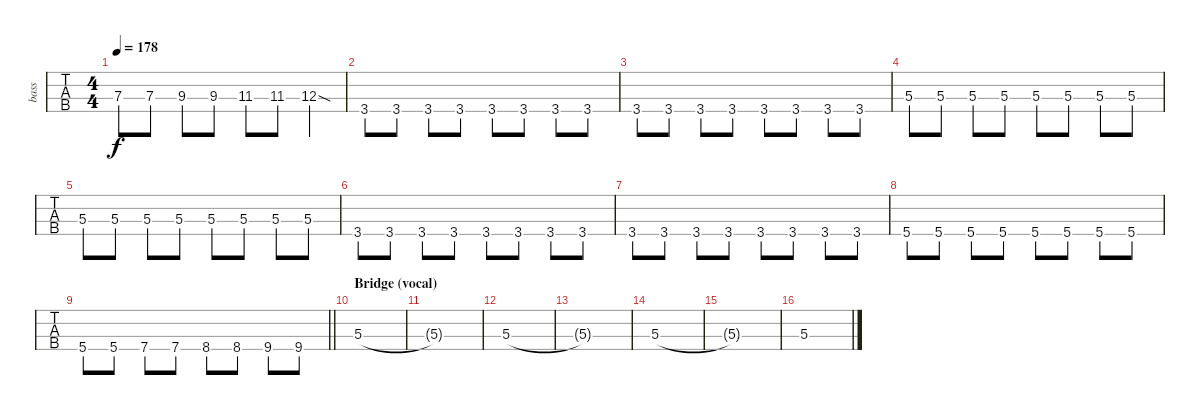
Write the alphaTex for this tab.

\track ("bass" "bass") {instrument electricbassfinger}
\staff {tabs}
\tuning (G2 D2 A1 E1) {hide}
\ts (4 4)
\tempo 178
\clef f4
\ks d
7.3.8{dy f} 7.3.8 9.3.8 9.3.8 11.3.8 11.3.8 12.3{sod}.4 |
3.4.8 3.4.8 3.4.8 3.4.8 3.4.8 3.4.8 3.4.8 3.4.8 |
3.4.8 3.4.8 3.4.8 3.4.8 3.4.8 3.4.8 3.4.8 3.4.8 |
5.3.8 5.3.8 5.3.8 5.3.8 5.3.8 5.3.8 5.3.8 5.3.8 |
5.3.8 5.3.8 5.3.8 5.3.8 5.3.8 5.3.8 5.3.8 5.3.8 |
3.4.8 3.4.8 3.4.8 3.4.8 3.4.8 3.4.8 3.4.8 3.4.8 |
3.4.8 3.4.8 3.4.8 3.4.8 3.4.8 3.4.8 3.4.8 3.4.8 |
5.4.8 5.4.8 5.4.8 5.4.8 5.4.8 5.4.8 5.4.8 5.4.8 |
\barLineRight lightlight
5.4.8 5.4.8 7.4.8 7.4.8 8.4.8 8.4.8 9.4.8 9.4.8 |
\section ("" "Bridge (vocal)")
5.3.1 |
5.3{t}.1 |
5.3.1 |
5.3{t}.1 |
5.3.1 |
5.3{t}.1 |
5.3.1
